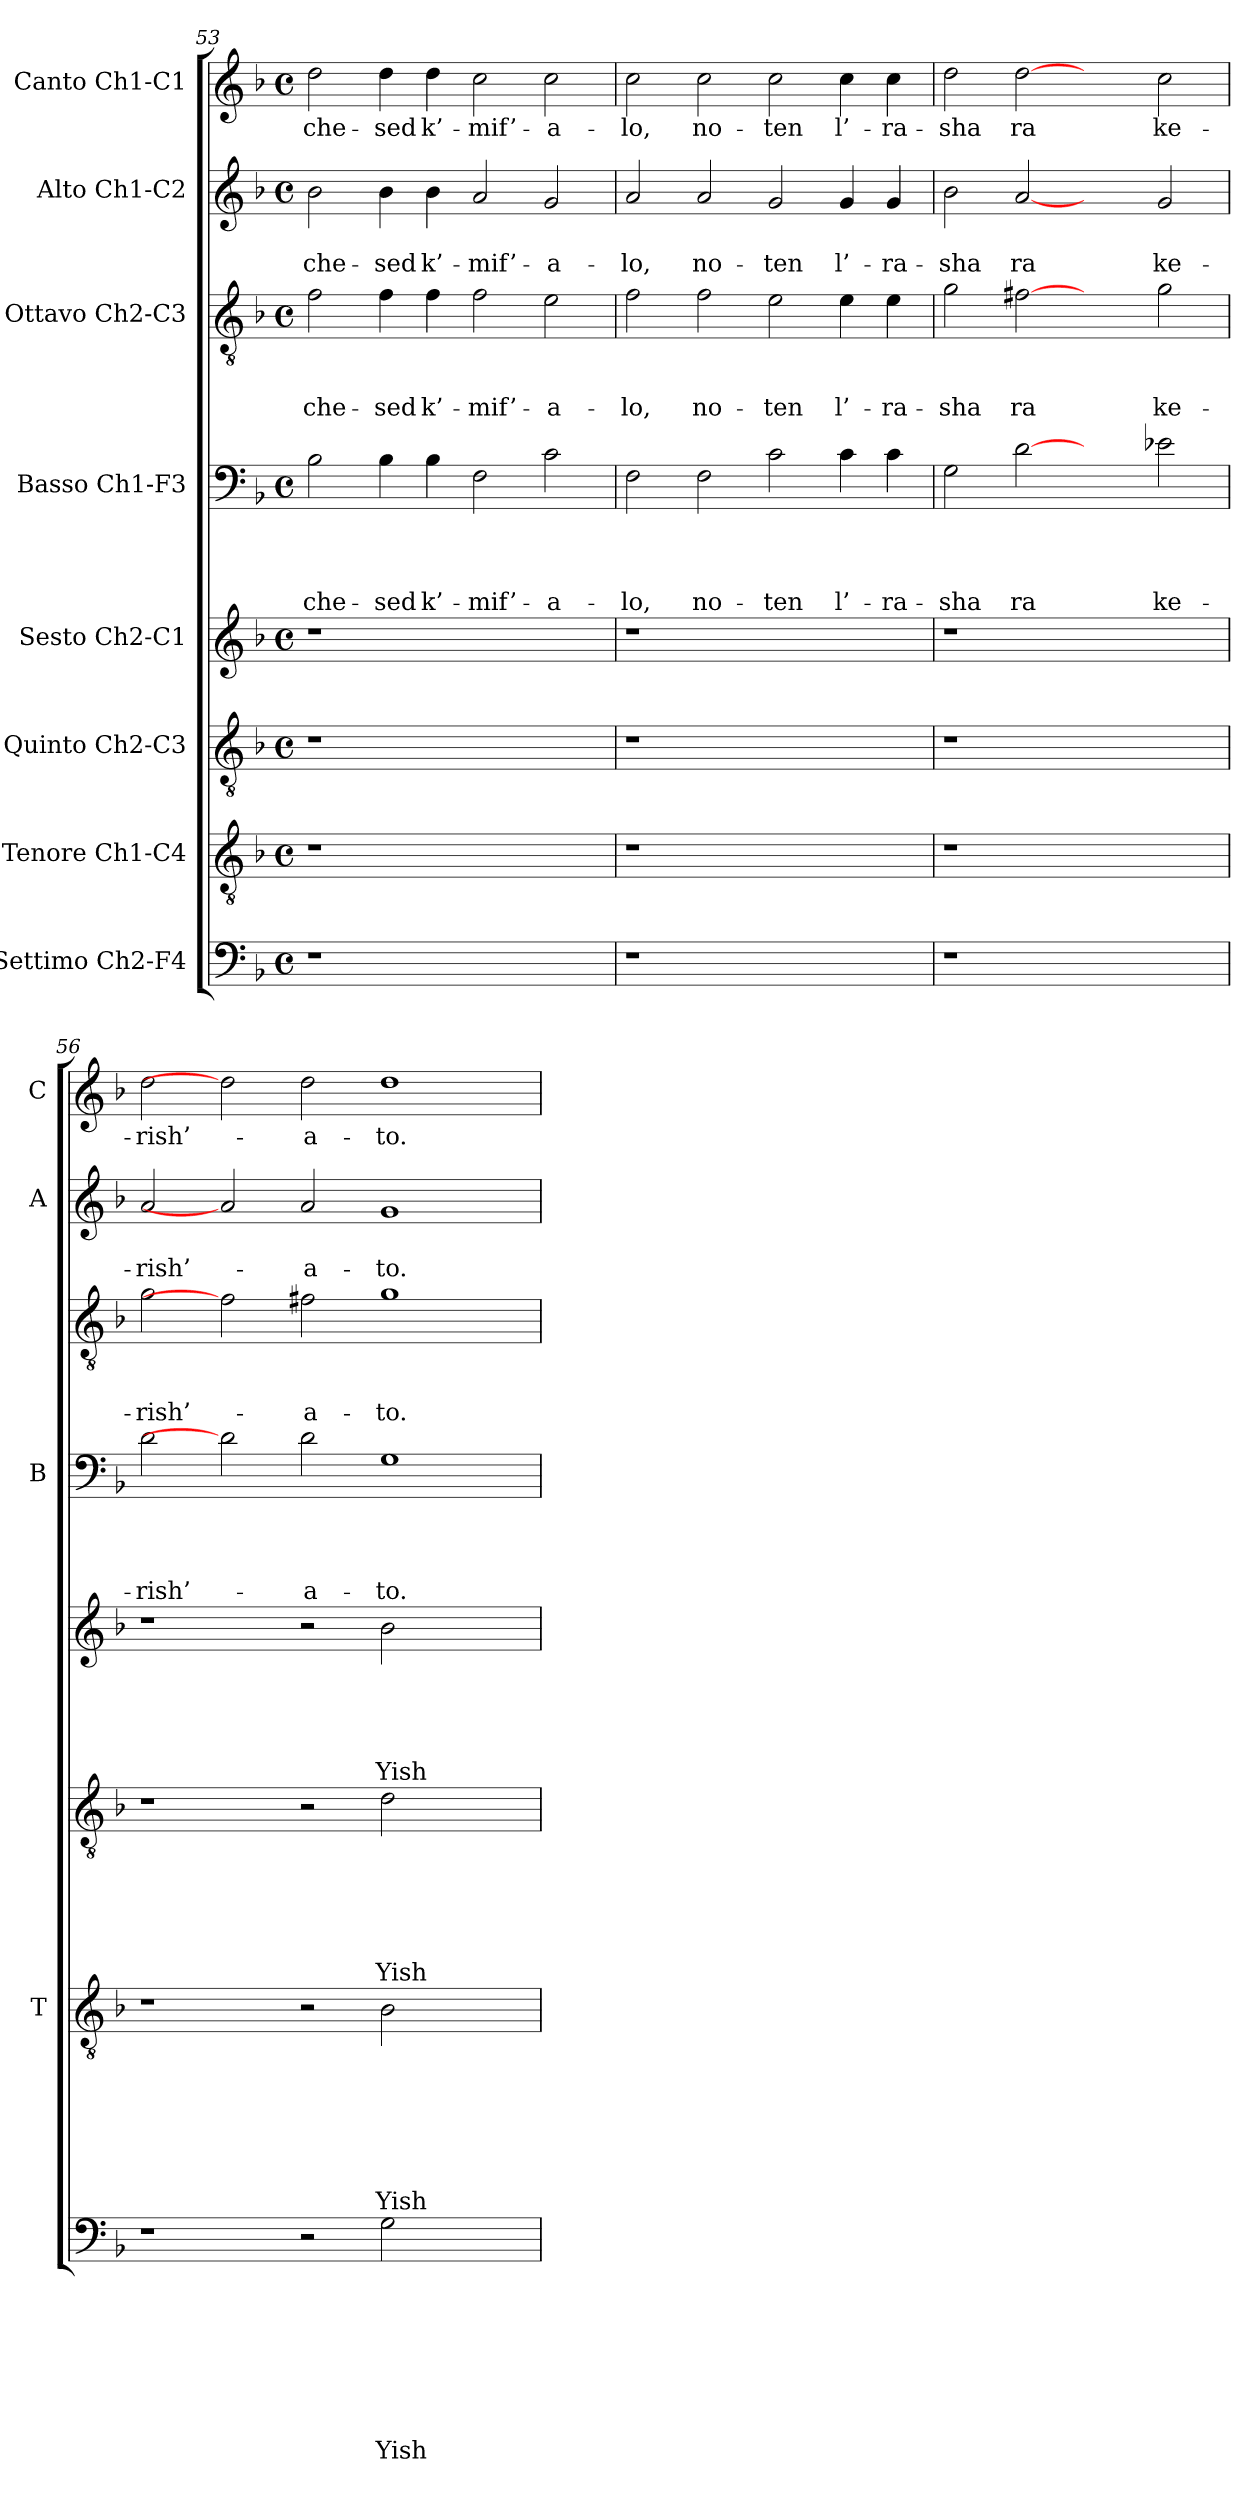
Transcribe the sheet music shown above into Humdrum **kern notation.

**kern	**text	**text	**text	**text	**text	**text	**text	**text	**kern	**text	**text	**text	**text	**text	**text	**text	**kern	**text	**text	**text	**text	**text	**text	**kern	**text	**text	**text	**text	**text	**kern	**text	**text	**text	**text	**kern	**text	**text	**text	**kern	**text	**text	**kern	**text
*part8	*part8	*part8	*part8	*part8	*part8	*part8	*part8	*part8	*part7	*part7	*part7	*part7	*part7	*part7	*part7	*part7	*part6	*part6	*part6	*part6	*part6	*part6	*part6	*part5	*part5	*part5	*part5	*part5	*part5	*part4	*part4	*part4	*part4	*part4	*part3	*part3	*part3	*part3	*part2	*part2	*part2	*part1	*part1
*staff8	*staff8	*staff8	*staff8	*staff8	*staff8	*staff8	*staff8	*staff8	*staff7	*staff7	*staff7	*staff7	*staff7	*staff7	*staff7	*staff7	*staff6	*staff6	*staff6	*staff6	*staff6	*staff6	*staff6	*staff5	*staff5	*staff5	*staff5	*staff5	*staff5	*staff4	*staff4	*staff4	*staff4	*staff4	*staff3	*staff3	*staff3	*staff3	*staff2	*staff2	*staff2	*staff1	*staff1
*I"Settimo Ch2-F4	*	*	*	*	*	*	*	*	*I"Tenore Ch1-C4	*	*	*	*	*	*	*	*I"Quinto Ch2-C3	*	*	*	*	*	*	*I"Sesto Ch2-C1	*	*	*	*	*	*I"Basso Ch1-F3	*	*	*	*	*I"Ottavo Ch2-C3	*	*	*	*I"Alto Ch1-C2	*	*	*I"Canto Ch1-C1	*
*	*	*	*	*	*	*	*	*	*I'T	*	*	*	*	*	*	*	*	*	*	*	*	*	*	*	*	*	*	*	*	*I'B	*	*	*	*	*	*	*	*	*I'A	*	*	*I'C	*
*clefF4	*	*	*	*	*	*	*	*	*clefGv2	*	*	*	*	*	*	*	*clefGv2	*	*	*	*	*	*	*clefG2	*	*	*	*	*	*clefF4	*	*	*	*	*clefGv2	*	*	*	*clefG2	*	*	*clefG2	*
*k[b-]	*	*	*	*	*	*	*	*	*k[b-]	*	*	*	*	*	*	*	*k[b-]	*	*	*	*	*	*	*k[b-]	*	*	*	*	*	*k[b-]	*	*	*	*	*k[b-]	*	*	*	*k[b-]	*	*	*k[b-]	*
*F:	*	*	*	*	*	*	*	*	*F:	*	*	*	*	*	*	*	*F:	*	*	*	*	*	*	*F:	*	*	*	*	*	*F:	*	*	*	*	*F:	*	*	*	*F:	*	*	*F:	*
*M4/4	*	*	*	*	*	*	*	*	*M4/4	*	*	*	*	*	*	*	*M4/4	*	*	*	*	*	*	*M4/4	*	*	*	*	*	*M4/4	*	*	*	*	*M4/4	*	*	*	*M4/4	*	*	*M4/4	*
*met(c)	*	*	*	*	*	*	*	*	*met(c)	*	*	*	*	*	*	*	*met(c)	*	*	*	*	*	*	*met(c)	*	*	*	*	*	*met(c)	*	*	*	*	*met(c)	*	*	*	*met(c)	*	*	*met(c)	*
=53	=53	=53	=53	=53	=53	=53	=53	=53	=53	=53	=53	=53	=53	=53	=53	=53	=53	=53	=53	=53	=53	=53	=53	=53	=53	=53	=53	=53	=53	=53	=53	=53	=53	=53	=53	=53	=53	=53	=53	=53	=53	=53	=53
!	!	!	!	!	!	!	!	!	!	!	!	!	!	!	!	!	!	!	!	!	!	!	!	!	!	!	!	!	!	!	!	!	!	!LO:LY:b	!	!	!	!LO:LY:b	!	!	!LO:LY:b	!	!LO:LY:b
1r	.	.	.	.	.	.	.	.	1r	.	.	.	.	.	.	.	1r	.	.	.	.	.	.	1r	.	.	.	.	.	2B-\	.	.	.	che-	2f\	.	.	che-	2b-\	.	che-	2dd\	che-
!	!	!	!	!	!	!	!	!	!	!	!	!	!	!	!	!	!	!	!	!	!	!	!	!	!	!	!	!	!	!	!	!	!	!LO:LY:b	!	!	!	!LO:LY:b	!	!	!LO:LY:b	!	!LO:LY:b
.	.	.	.	.	.	.	.	.	.	.	.	.	.	.	.	.	.	.	.	.	.	.	.	.	.	.	.	.	.	4B-\	.	.	.	-sed	4f\	.	.	-sed	4b-\	.	-sed	4dd\	-sed
!	!	!	!	!	!	!	!	!	!	!	!	!	!	!	!	!	!	!	!	!	!	!	!	!	!	!	!	!	!	!	!	!	!	!LO:LY:b	!	!	!	!LO:LY:b	!	!	!LO:LY:b	!	!LO:LY:b
.	.	.	.	.	.	.	.	.	.	.	.	.	.	.	.	.	.	.	.	.	.	.	.	.	.	.	.	.	.	4B-\	.	.	.	k’-	4f\	.	.	k’-	4b-\	.	k’-	4dd\	k’-
!	!	!	!	!	!	!	!	!	!	!	!	!	!	!	!	!	!	!	!	!	!	!	!	!	!	!	!	!	!	!	!	!	!	!LO:LY:b	!	!	!	!LO:LY:b	!	!	!LO:LY:b	!	!LO:LY:b
1ryy	.	.	.	.	.	.	.	.	1ryy	.	.	.	.	.	.	.	1ryy	.	.	.	.	.	.	1ryy	.	.	.	.	.	2F\	.	.	.	-mif’-	2f\	.	.	-mif’-	2a/	.	-mif’-	2cc\	-mif’-
!	!	!	!	!	!	!	!	!	!	!	!	!	!	!	!	!	!	!	!	!	!	!	!	!	!	!	!	!	!	!	!	!	!	!LO:LY:b	!	!	!	!LO:LY:b	!	!	!LO:LY:b	!	!LO:LY:b
.	.	.	.	.	.	.	.	.	.	.	.	.	.	.	.	.	.	.	.	.	.	.	.	.	.	.	.	.	.	2c\	.	.	.	-a-	2e\	.	.	-a-	2g/	.	-a-	2cc\	-a-
=54	=54	=54	=54	=54	=54	=54	=54	=54	=54	=54	=54	=54	=54	=54	=54	=54	=54	=54	=54	=54	=54	=54	=54	=54	=54	=54	=54	=54	=54	=54	=54	=54	=54	=54	=54	=54	=54	=54	=54	=54	=54	=54	=54
!	!	!	!	!	!	!	!	!	!	!	!	!	!	!	!	!	!	!	!	!	!	!	!	!	!	!	!	!	!	!	!	!	!	!LO:LY:b	!	!	!	!LO:LY:b	!	!	!LO:LY:b	!	!LO:LY:b
1r	.	.	.	.	.	.	.	.	1r	.	.	.	.	.	.	.	1r	.	.	.	.	.	.	1r	.	.	.	.	.	2F\	.	.	.	-lo,	2f\	.	.	-lo,	2a/	.	-lo,	2cc\	-lo,
!	!	!	!	!	!	!	!	!	!	!	!	!	!	!	!	!	!	!	!	!	!	!	!	!	!	!	!	!	!	!	!	!	!	!LO:LY:b	!	!	!	!LO:LY:b	!	!	!LO:LY:b	!	!LO:LY:b
.	.	.	.	.	.	.	.	.	.	.	.	.	.	.	.	.	.	.	.	.	.	.	.	.	.	.	.	.	.	2F\	.	.	.	no-	2f\	.	.	no-	2a/	.	no-	2cc\	no-
!	!	!	!	!	!	!	!	!	!	!	!	!	!	!	!	!	!	!	!	!	!	!	!	!	!	!	!	!	!	!	!	!	!	!LO:LY:b	!	!	!	!LO:LY:b	!	!	!LO:LY:b	!	!LO:LY:b
1ryy	.	.	.	.	.	.	.	.	1ryy	.	.	.	.	.	.	.	1ryy	.	.	.	.	.	.	1ryy	.	.	.	.	.	2c\	.	.	.	-ten	2e\	.	.	-ten	2g/	.	-ten	2cc\	-ten
!	!	!	!	!	!	!	!	!	!	!	!	!	!	!	!	!	!	!	!	!	!	!	!	!	!	!	!	!	!	!	!	!	!	!LO:LY:b	!	!	!	!LO:LY:b	!	!	!LO:LY:b	!	!LO:LY:b
.	.	.	.	.	.	.	.	.	.	.	.	.	.	.	.	.	.	.	.	.	.	.	.	.	.	.	.	.	.	4c\	.	.	.	l’-	4e\	.	.	l’-	4g/	.	l’-	4cc\	l’-
!	!	!	!	!	!	!	!	!	!	!	!	!	!	!	!	!	!	!	!	!	!	!	!	!	!	!	!	!	!	!	!	!	!	!LO:LY:b	!	!	!	!LO:LY:b	!	!	!LO:LY:b	!	!LO:LY:b
.	.	.	.	.	.	.	.	.	.	.	.	.	.	.	.	.	.	.	.	.	.	.	.	.	.	.	.	.	.	4c\	.	.	.	-ra-	4e\	.	.	-ra-	4g/	.	-ra-	4cc\	-ra-
=55	=55	=55	=55	=55	=55	=55	=55	=55	=55	=55	=55	=55	=55	=55	=55	=55	=55	=55	=55	=55	=55	=55	=55	=55	=55	=55	=55	=55	=55	=55	=55	=55	=55	=55	=55	=55	=55	=55	=55	=55	=55	=55	=55
!	!	!	!	!	!	!	!	!	!	!	!	!	!	!	!	!	!	!	!	!	!	!	!	!	!	!	!	!	!	!	!	!	!	!LO:LY:b	!	!	!	!LO:LY:b	!	!	!LO:LY:b	!	!LO:LY:b
1r	.	.	.	.	.	.	.	.	1r	.	.	.	.	.	.	.	1r	.	.	.	.	.	.	1r	.	.	.	.	.	2G\	.	.	.	-sha	2g\	.	.	-sha	2b-\	.	-sha	2dd\	-sha
!	!	!	!	!	!	!	!	!	!	!	!	!	!	!	!	!	!	!	!	!	!	!	!	!	!	!	!	!	!	!	!	!	!	!LO:LY:b	!	!	!	!LO:LY:b	!	!	!LO:LY:b	!	!LO:LY:b
.	.	.	.	.	.	.	.	.	.	.	.	.	.	.	.	.	.	.	.	.	.	.	.	.	.	.	.	.	.	[2d	.	.	.	ra	[2f#X	.	.	ra	[2a	.	ra	[2dd	ra
1ryy	.	.	.	.	.	.	.	.	1ryy	.	.	.	.	.	.	.	1ryy	.	.	.	.	.	.	1ryy	.	.	.	.	.	2ryy	.	.	.	.	2ryy	.	.	.	2ryy	.	.	2ryy	.
!	!	!	!	!	!	!	!	!	!	!	!	!	!	!	!	!	!	!	!	!	!	!	!	!	!	!	!	!	!	!	!	!	!	!LO:LY:b	!	!	!	!LO:LY:b	!	!	!LO:LY:b	!	!LO:LY:b
.	.	.	.	.	.	.	.	.	.	.	.	.	.	.	.	.	.	.	.	.	.	.	.	.	.	.	.	.	.	2e-X\	.	.	.	ke-	2g\	.	.	ke-	2g/	.	ke-	2cc\	ke-
!!LO:LB:g=z
=56	=56	=56	=56	=56	=56	=56	=56	=56	=56	=56	=56	=56	=56	=56	=56	=56	=56	=56	=56	=56	=56	=56	=56	=56	=56	=56	=56	=56	=56	=56	=56	=56	=56	=56	=56	=56	=56	=56	=56	=56	=56	=56	=56
!	!	!	!	!	!	!	!	!	!	!	!	!	!	!	!	!	!	!	!	!	!	!	!	!	!	!	!	!	!	!	!	!	!	!LO:LY:b	!	!	!	!LO:LY:b	!	!	!LO:LY:b	!	!LO:LY:b
1r	.	.	.	.	.	.	.	.	1r	.	.	.	.	.	.	.	1r	.	.	.	.	.	.	1r	.	.	.	.	.	2d\	.	.	.	-rish’-	2g\	.	.	-rish’-	2a/	.	-rish’-	2dd\	-rish’-
.	.	.	.	.	.	.	.	.	.	.	.	.	.	.	.	.	.	.	.	.	.	.	.	.	.	.	.	.	.	2d]	.	.	.	.	2f#]	.	.	.	2a]	.	.	2dd]	.
!	!	!	!	!	!	!	!	!	!	!	!	!	!	!	!	!	!	!	!	!	!	!	!	!	!	!	!	!	!	!	!	!	!	!LO:LY:b	!	!	!	!LO:LY:b	!	!	!LO:LY:b	!	!LO:LY:b
2r	.	.	.	.	.	.	.	.	2r	.	.	.	.	.	.	.	2r	.	.	.	.	.	.	2r	.	.	.	.	.	2d\	.	.	.	-a-	2f#X\	.	.	-a-	2a/	.	-a-	2dd\	-a-
!	!	!	!	!	!	!	!	!LO:LY:b	!	!	!	!	!	!	!	!LO:LY:b	!	!	!	!	!	!	!LO:LY:b	!	!	!	!	!	!LO:LY:b	!	!	!	!	!LO:LY:b	!	!	!	!LO:LY:b	!	!	!LO:LY:b	!	!LO:LY:b
2G\	.	.	.	.	.	.	.	Yish-	2B-\	.	.	.	.	.	.	Yish-	2d\	.	.	.	.	.	Yish-	2b-\	.	.	.	.	Yish-	1G	.	.	.	-to.	1g	.	.	-to.	1g	.	-to.	1dd	-to.
2ryy	.	.	.	.	.	.	.	.	2ryy	.	.	.	.	.	.	.	2ryy	.	.	.	.	.	.	2ryy	.	.	.	.	.	.	.	.	.	.	.	.	.	.	.	.	.	.	.
=	=	=	=	=	=	=	=	=	=	=	=	=	=	=	=	=	=	=	=	=	=	=	=	=	=	=	=	=	=	=	=	=	=	=	=	=	=	=	=	=	=	=	=
*-	*-	*-	*-	*-	*-	*-	*-	*-	*-	*-	*-	*-	*-	*-	*-	*-	*-	*-	*-	*-	*-	*-	*-	*-	*-	*-	*-	*-	*-	*-	*-	*-	*-	*-	*-	*-	*-	*-	*-	*-	*-	*-	*-
